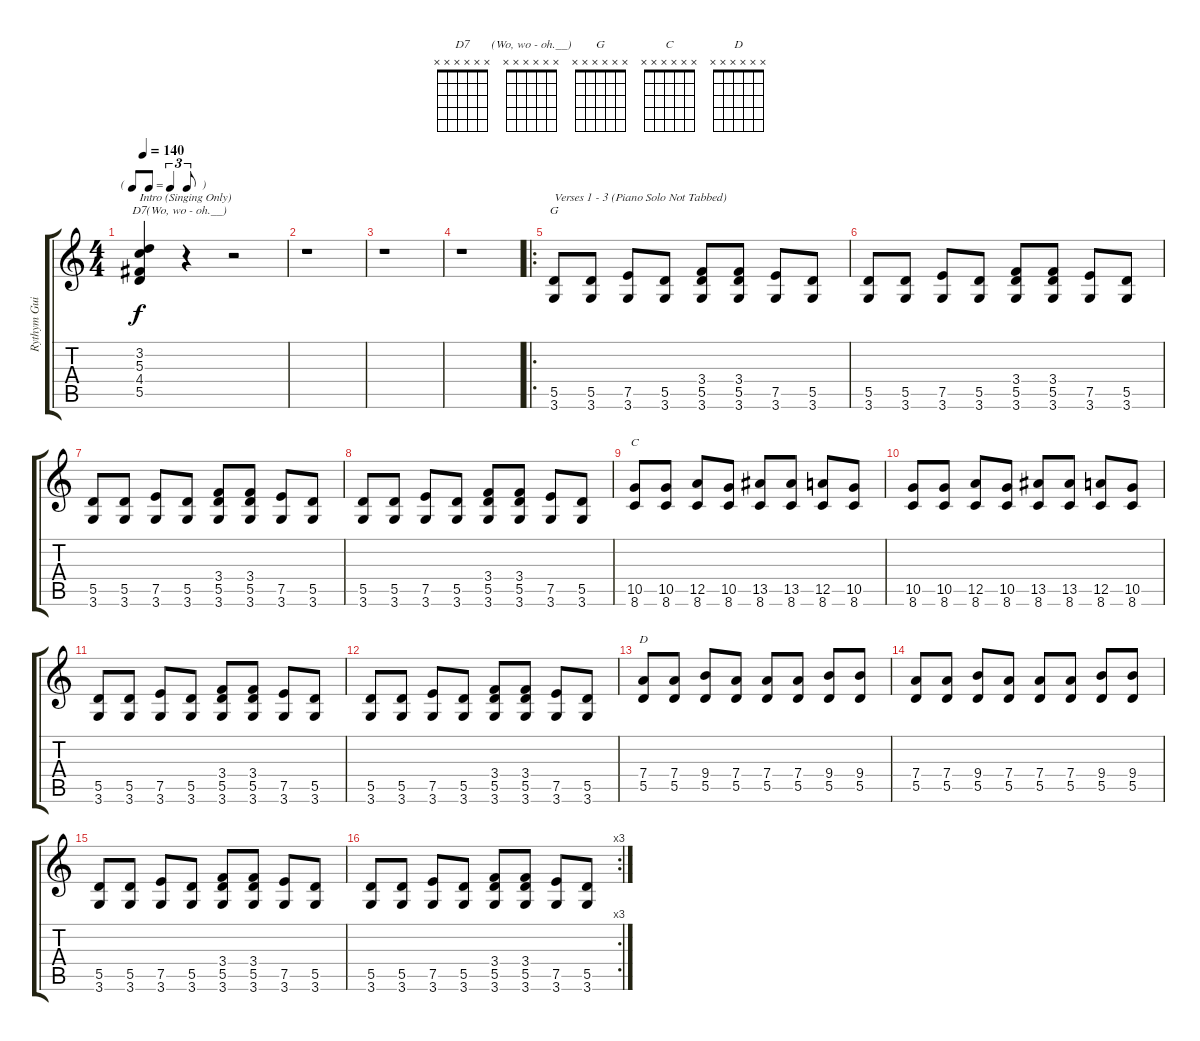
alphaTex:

\track ("Rythym Guitar" "Rythym Gui") {instrument electricguitarclean}
\staff {score tabs}
\tuning (E4 B3 G3 D3 A2 E2) {hide}
\chord ("D7" x x x x x x) {firstfret 0}
\chord ("(Wo, wo - oh.__)" x x x x x x) {firstfret 0}
\chord ("G" x x x x x x) {firstfret 0}
\chord ("C" x x x x x x) {firstfret 0}
\chord ("D" x x x x x x) {firstfret 0}
\ts (4 4)
\tf triplet8th
\tempo 140
\clef g2
\ks c
(3.2 5.3 4.4 5.5).4{ch "D7" txt "Intro (Singing Only)" dy f instrument electricguitarclean} r.4{ch "(Wo, wo - oh.__)"} r.2 |
r.1 |
r.1 |
r.1 |
\ro
(5.5 3.6).8{ch "G" txt "Verses 1 - 3 (Piano Solo Not Tabbed)"} (5.5 3.6).8 (7.5 3.6).8 (5.5 3.6).8 (3.4 5.5 3.6).8 (3.4 5.5 3.6).8 (7.5 3.6).8 (5.5 3.6).8 |
(5.5 3.6).8 (5.5 3.6).8 (7.5 3.6).8 (5.5 3.6).8 (3.4 5.5 3.6).8 (3.4 5.5 3.6).8 (7.5 3.6).8 (5.5 3.6).8 |
(5.5 3.6).8 (5.5 3.6).8 (7.5 3.6).8 (5.5 3.6).8 (3.4 5.5 3.6).8 (3.4 5.5 3.6).8 (7.5 3.6).8 (5.5 3.6).8 |
(5.5 3.6).8 (5.5 3.6).8 (7.5 3.6).8 (5.5 3.6).8 (3.4 5.5 3.6).8 (3.4 5.5 3.6).8 (7.5 3.6).8 (5.5 3.6).8 |
(10.5 8.6).8{ch "C"} (10.5 8.6).8 (12.5 8.6).8 (10.5 8.6).8 (13.5 8.6).8 (13.5 8.6).8 (12.5 8.6).8 (10.5 8.6).8 |
(10.5 8.6).8 (10.5 8.6).8 (12.5 8.6).8 (10.5 8.6).8 (13.5 8.6).8 (13.5 8.6).8 (12.5 8.6).8 (10.5 8.6).8 |
(5.5 3.6).8 (5.5 3.6).8 (7.5 3.6).8 (5.5 3.6).8 (3.4 5.5 3.6).8 (3.4 5.5 3.6).8 (7.5 3.6).8 (5.5 3.6).8 |
(5.5 3.6).8 (5.5 3.6).8 (7.5 3.6).8 (5.5 3.6).8 (3.4 5.5 3.6).8 (3.4 5.5 3.6).8 (7.5 3.6).8 (5.5 3.6).8 |
(7.4 5.5).8{ch "D"} (7.4 5.5).8 (9.4 5.5).8 (7.4 5.5).8 (7.4 5.5).8 (7.4 5.5).8 (9.4 5.5).8 (9.4 5.5).8 |
(7.4 5.5).8 (7.4 5.5).8 (9.4 5.5).8 (7.4 5.5).8 (7.4 5.5).8 (7.4 5.5).8 (9.4 5.5).8 (9.4 5.5).8 |
(5.5 3.6).8 (5.5 3.6).8 (7.5 3.6).8 (5.5 3.6).8 (3.4 5.5 3.6).8 (3.4 5.5 3.6).8 (7.5 3.6).8 (5.5 3.6).8 |
\rc 3
(5.5 3.6).8 (5.5 3.6).8 (7.5 3.6).8 (5.5 3.6).8 (3.4 5.5 3.6).8 (3.4 5.5 3.6).8 (7.5 3.6).8 (5.5 3.6).8
